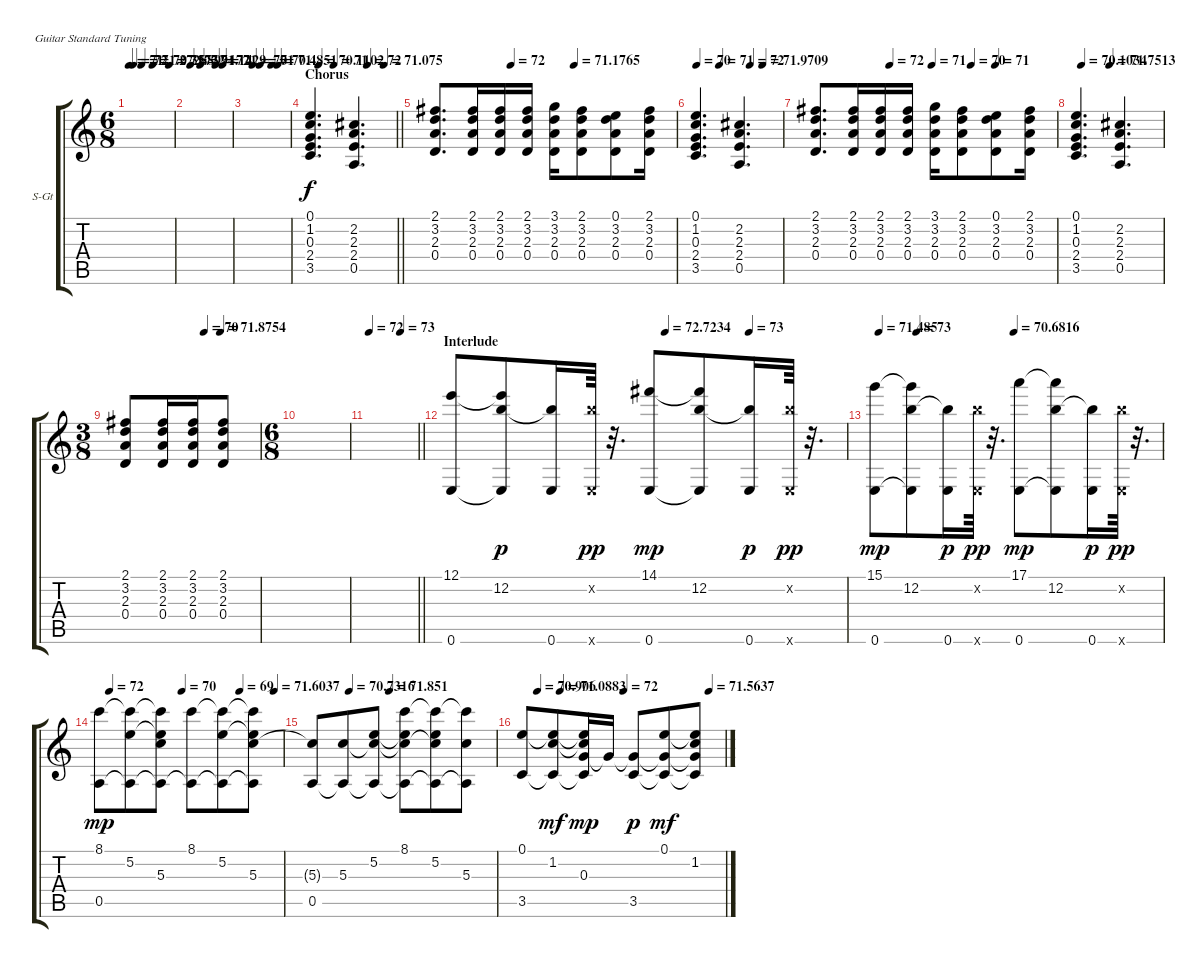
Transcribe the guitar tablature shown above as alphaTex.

\bracketExtendMode groupsimilarinstruments
\firstSystemTrackNameOrientation horizontal
\otherSystemsTrackNameOrientation horizontal
\track ("Electric clean 1 doubling" "S-Gt") {instrument acousticguitarsteel}
\staff {score tabs}
\tuning (E4 B3 G3 D3 A2 E2)
\ts (6 8)
\tempo 71
\tempo (72 0.09375)
\tempo (71.2728 0.28125)
\tempo (70.3573 0.5375)
\tempo (71.8994 0.9125)
\clef g2
\ks c
|
\tempo (72 0.075)
\tempo (71.1429 0.3)
\tempo (72 0.65)
\tempo (71 0.80625)
|
\tempo (70 0.16875)
\tempo (71 0.33125)
\tempo (70.4851 0.59375)
\tempo (71 0.7375)
|
\section ("" "Chorus")
\tempo (70.1102 0.1125)
\tempo (71 0.2875)
\tempo (72 0.675)
\tempo (71.075 0.86875)
\barLineRight lightlight
(0.1 1.2 0.3 2.4 3.5).4{d} (2.2 2.3 2.4 0.5).4{d} |
\tempo (72 0.31875)
\tempo (71.1765 0.58125)
(2.1 3.2 2.3 0.4).8{d} (2.1 3.2 2.3 0.4).16 (2.1 3.2 2.3 0.4).16 (2.1 3.2 2.3 0.4).16 (3.1 3.2 2.3 0.4).16 (2.1 3.2 2.3 0.4).8 (0.1 3.2 2.3 0.4).8 (2.1 3.2 2.3 0.4).16 |
\tempo (70 0.025)
\tempo (71 0.2875)
\tempo (72 0.6375)
\tempo (71.9709 0.78125)
(0.1 1.2 0.3 2.4 3.5).4{d} (2.2 2.3 2.4 0.5).4{d} |
\tempo (72 0.3125)
\tempo (71 0.4875)
\tempo (70 0.65)
\tempo (71 0.75)
(2.1 3.2 2.3 0.4).8{d} (2.1 3.2 2.3 0.4).16 (2.1 3.2 2.3 0.4).16 (2.1 3.2 2.3 0.4).16 (3.1 3.2 2.3 0.4).16 (2.1 3.2 2.3 0.4).8 (0.1 3.2 2.3 0.4).8 (2.1 3.2 2.3 0.4).16 |
\tempo (70.1034 0.075)
\tempo (71.7513 0.4)
(0.1 1.2 0.3 2.4 3.5).4{d} (2.2 2.3 2.4 0.5).4{d} |
\ts (3 8)
\beaming (8 3)
\tempo (70 0.59375)
\tempo (71.8754 0.7125)
(2.1 3.2 2.3 0.4).8 (2.1 3.2 2.3 0.4).16 (2.1 3.2 2.3 0.4).16 (2.1 3.2 2.3 0.4).8 |
\ts (6 8)
\beaming (8 3 3)
|
\tempo (72 0.03125)
\tempo (73 0.6625)
\barLineRight lightlight
|
\section ("" "Interlude")
\tempo (72.7234 0.54375)
\tempo (73 0.75625)
(12.1 0.6).8 (12.2 0.6{t} 12.1{t}).8{dy p} (0.6 12.2{t}).16 (0.6{x} 12.2{x}).64{dy pp} r.32{d} (14.1 0.6).8{dy mp} (12.2 14.1{t} 0.6{t}).8 (0.6 12.2{t}).16{dy p} (0.6{x} 12.2{x}).64{dy pp} r.32{d} |
\tempo (71.485 0.01875)
\tempo (73 0.15)
\tempo (70.6816 0.4875)
(15.1 0.6).8{dy mp} (12.2 0.6{t} 15.1{t}).8 (0.6 12.2{t}).16{dy p} (12.2{x} 0.6{x}).64{dy pp} r.32{d} (17.1 0.6).8{dy mp} (12.2 17.1{t} 0.6{t}).8 (0.6 12.2{t}).16{dy p} (12.2{x} 0.6{x}).64{dy pp} r.32{d} |
\tempo (72 0.0625)
\tempo (70 0.45625)
\tempo (69 0.76875)
\tempo (71.6037 0.95625)
(8.1 0.5).8{dy mp} (5.2 0.5{t} 8.1{t}).8 (5.3 0.5{t} 8.1{t} 5.2{t}).8 (8.1 0.5{t}).8 (5.2 0.5{t} 8.1{t}).8 (5.3 0.5{t} 8.1{t} 5.2{t}).8 |
\tempo (70.7316 0.20625)
\tempo (71.851 0.425)
(5.3{t} 0.5).8 (5.3 0.5{t}).8 (5.2 0.5{t} 5.3{t}).8 (8.1 0.5{t} 5.3{t} 5.2{t}).8 (5.2 0.5{t} 5.3{t} 8.1{t}).8 (5.3 0.5{t} 8.1{t}).8 |
\tempo (70.906 0.08125)
\tempo (71.0883 0.19375)
\tempo (72 0.50625)
\tempo (71.5637 0.925)
(0.1 3.5).8 (1.2 0.1{t} 3.5{t}).8{dy mf} (0.3 0.1{t} 1.2{t} 3.5{t}).16{dy mp} 0.3{t}.16 (0.3{t} 3.5).8{dy p} (0.1 0.3{t} 3.5{t}).8{dy mf} (1.2 0.1{t} 0.3{t} 3.5{t}).8
